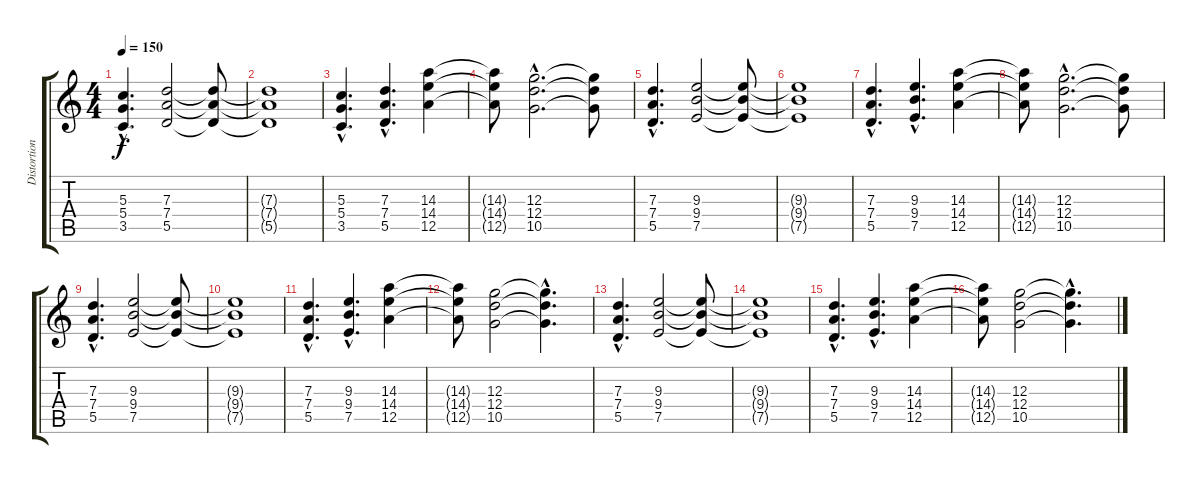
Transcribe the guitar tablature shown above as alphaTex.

\track ("Distortion Guitar 1" "Distortion") {instrument distortionguitar}
\staff {score tabs}
\tuning (E4 B3 G3 D3 A2 E2) {hide}
\ts (4 4)
\tempo 150
\clef g2
\ks c
(5.3{hac} 5.4{hac} 3.5{hac}).4{d dy f} (7.3 7.4 5.5).2 (7.3{t} 7.4{t} 5.5{t}).8 |
(7.3{t} 7.4{t} 5.5{t}).1 |
(5.3{hac} 5.4{hac} 3.5{hac}).4{d} (7.3{hac} 7.4{hac} 5.5{hac}).4{d} (14.3 14.4 12.5).4 |
(14.3{t} 14.4{t} 12.5{t}).8 (12.3{hac} 12.4{hac} 10.5{hac}).2{d} (12.3{t} 12.4{t} 10.5{t}).8 |
(7.3{hac} 7.4{hac} 5.5{hac}).4{d} (9.3 9.4 7.5).2 (9.3{t} 9.4{t} 7.5{t}).8 |
(9.3{t} 9.4{t} 7.5{t}).1 |
(7.3{hac} 7.4{hac} 5.5{hac}).4{d} (9.3{hac} 9.4{hac} 7.5{hac}).4{d} (14.3 14.4 12.5).4 |
(14.3{t} 14.4{t} 12.5{t}).8 (12.3{hac} 12.4{hac} 10.5{hac}).2{d} (12.3{t} 12.4{t} 10.5{t}).8 |
(7.3{hac} 7.4{hac} 5.5{hac}).4{d} (9.3 9.4 7.5).2 (9.3{t} 9.4{t} 7.5{t}).8 |
(9.3{t} 9.4{t} 7.5{t}).1 |
(7.3{hac} 7.4{hac} 5.5{hac}).4{d} (9.3{hac} 9.4{hac} 7.5{hac}).4{d} (14.3 14.4 12.5).4 |
(14.3{t} 14.4{t} 12.5{t}).8 (12.3 12.4 10.5).2 (12.3{hac t} 12.4{hac t} 10.5{hac t}).4{d} |
(7.3{hac} 7.4{hac} 5.5{hac}).4{d} (9.3 9.4 7.5).2 (9.3{t} 9.4{t} 7.5{t}).8 |
(9.3{t} 9.4{t} 7.5{t}).1 |
(7.3{hac} 7.4{hac} 5.5{hac}).4{d} (9.3{hac} 9.4{hac} 7.5{hac}).4{d} (14.3 14.4 12.5).4 |
(14.3{t} 14.4{t} 12.5{t}).8 (12.3 12.4 10.5).2 (12.3{hac t} 12.4{hac t} 10.5{hac t}).4{d}
